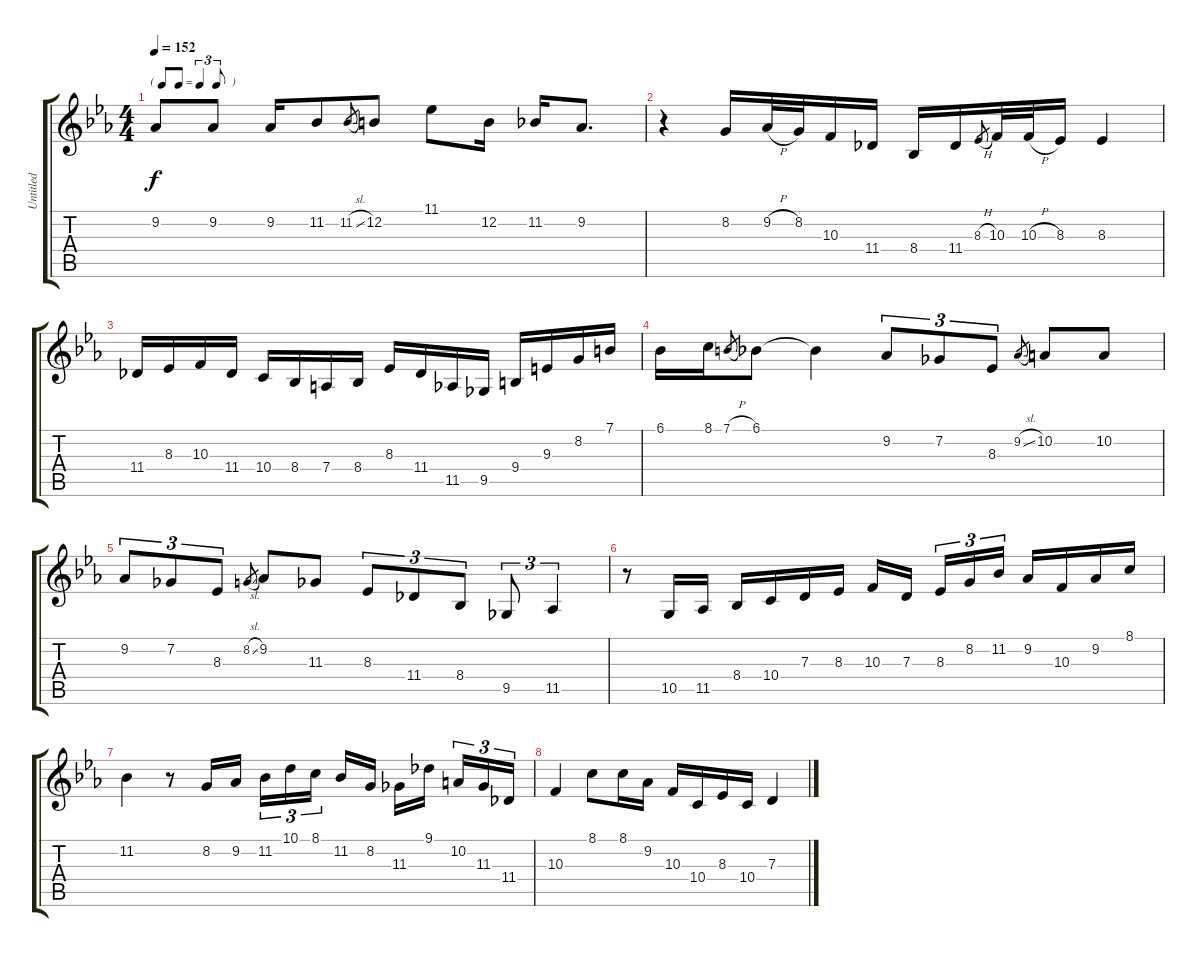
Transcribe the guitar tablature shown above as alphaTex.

\track ("Untitled" "Untitled") {instrument tenorsax}
\staff {score tabs}
\tuning (E4 B3 G3 D3 A2 E2) {hide}
\ts (4 4)
\tf triplet8th
\tempo 152
\clef g2
\ks eb
9.2.8{dy f} 9.2.8 9.2.16 11.2.8 11.2{sl}.8{gr} 12.2.8 11.1.8 12.2.16 11.2.16 9.2.8{d} |
r.4 8.2.16 9.2{h}.32 8.2.32 10.3.16 11.4.16 8.4.16 11.4.16 8.3{h}.8{gr} 10.3.32 10.3{h}.32 8.3.16 8.3.4 |
11.4.16 8.3.16 10.3.16 11.4.16 10.4.16 8.4.16 7.4.16 8.4.16 8.3.16 11.4.16 11.5.16 9.5.16 9.4.16 9.3.16 8.2.16 7.1.16 |
6.1.16 8.1.16 7.1{h}.8{gr} 6.1.8 6.1{t}.4 9.2.8{tu (3 2)} 7.2.8{tu (3 2)} 8.3.8{tu (3 2)} 9.2{sl}.8{gr} 10.2.8 10.2.8 |
9.2.8{tu (3 2)} 7.2.8{tu (3 2)} 8.3.8{tu (3 2)} 8.2{sl}.8{gr} 9.2.8 11.3.8 8.3.8{tu (3 2)} 11.4.8{tu (3 2)} 8.4.8{tu (3 2)} 9.5.8{tu (3 2)} 11.5.4{tu (3 2)} |
r.8 10.5.16 11.5.16 8.4.16 10.4.16 7.3.16 8.3.16 10.3.16 7.3.16{beam splitsecondary} 8.3.16{tu (3 2)} 8.2.16{tu (3 2)} 11.2.16{tu (3 2)} 9.2.16 10.3.16 9.2.16 8.1.16 |
11.2.4 r.8 8.2.16 9.2.16 11.2.16{tu (3 2)} 10.1.16{tu (3 2)} 8.1.16{tu (3 2) beam splitsecondary} 11.2.16 8.2.16 11.3.16 9.1.16{beam splitsecondary} 10.2.16{tu (3 2)} 11.3.16{tu (3 2)} 11.4.16{tu (3 2)} |
10.3.4 8.1.8 8.1.16 9.2.16 10.3.16 10.4.16 8.3.16 10.4.16 7.3.4
